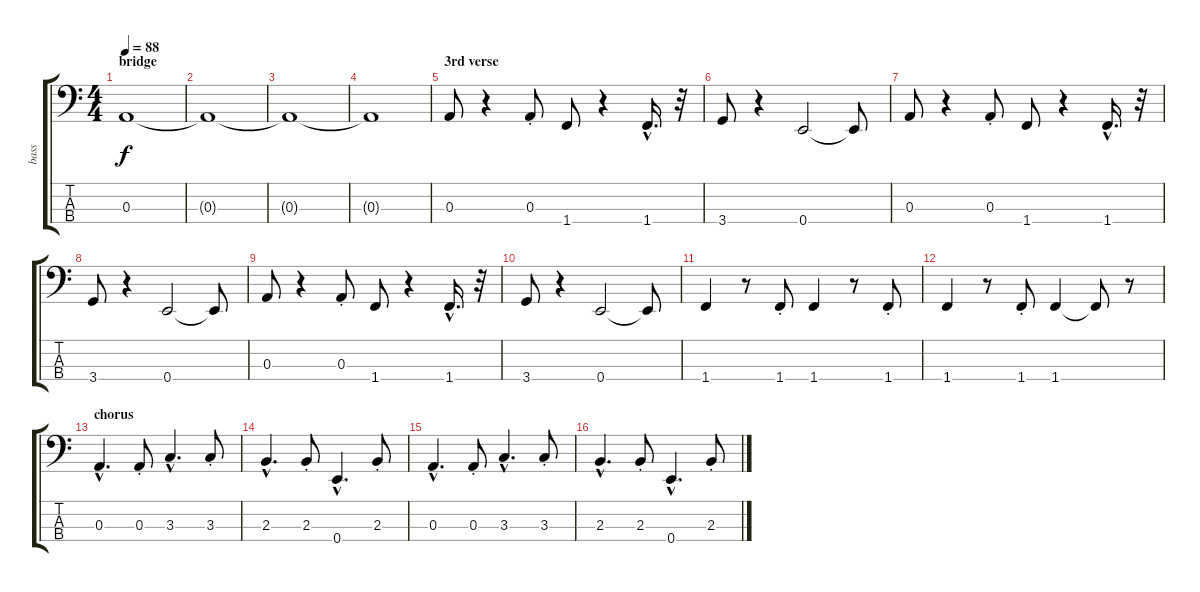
\track ("bass" "bass") {instrument electricbassfinger}
\staff {score tabs}
\tuning (G2 D2 A1 E1) {hide}
\ts (4 4)
\section ("" "bridge")
\tempo 88
\clef f4
\ks c
0.3.1{dy f} |
0.3{t}.1 |
0.3{t}.1 |
0.3{t}.1 |
\section ("" "3rd verse")
0.3.8 r.4 0.3{st}.8 1.4.8 r.4 1.4{hac}.16{d} r.32 |
3.4.8 r.4 0.4.2 0.4{t}.8 |
0.3.8 r.4 0.3{st}.8 1.4.8 r.4 1.4{hac}.16{d} r.32 |
3.4.8 r.4 0.4.2 0.4{t}.8 |
0.3.8 r.4 0.3{st}.8 1.4.8 r.4 1.4{hac}.16{d} r.32 |
3.4.8 r.4 0.4.2 0.4{t}.8 |
1.4.4 r.8 1.4{st}.8 1.4.4 r.8 1.4{st}.8 |
1.4.4 r.8 1.4{st}.8 1.4.4 1.4{t}.8 r.8 |
\section ("" "chorus")
0.3{hac}.4{d} 0.3{st}.8 3.3{hac}.4{d} 3.3{st}.8 |
2.3{hac}.4{d} 2.3{st}.8 0.4{hac}.4{d} 2.3{st}.8 |
0.3{hac}.4{d} 0.3{st}.8 3.3{hac}.4{d} 3.3{st}.8 |
2.3{hac}.4{d} 2.3{st}.8 0.4{hac}.4{d} 2.3{st}.8
